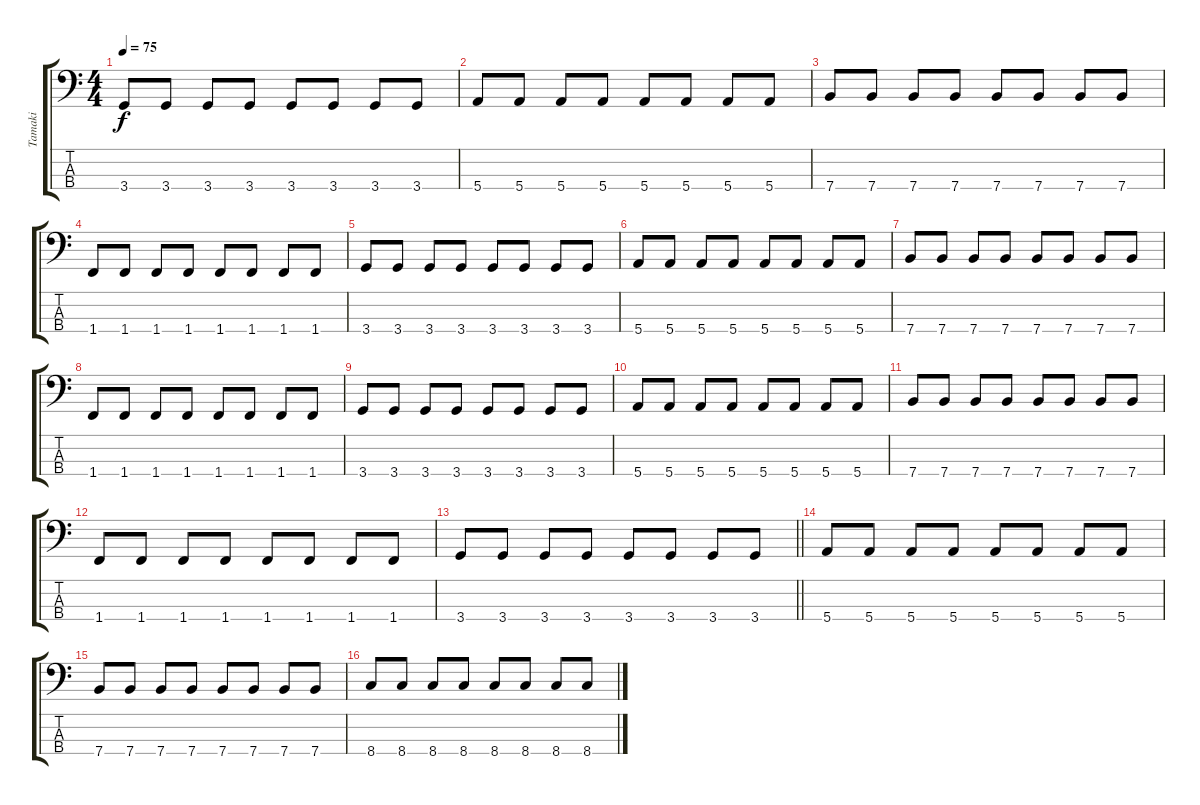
\track ("Tamaki" "Tamaki") {instrument electricbassfinger}
\staff {score tabs}
\tuning (G2 D2 A1 E1) {hide}
\ts (4 4)
\tempo 75
\clef f4
\ks c
3.4.8{dy f} 3.4.8 3.4.8 3.4.8 3.4.8 3.4.8 3.4.8 3.4.8 |
5.4.8 5.4.8 5.4.8 5.4.8 5.4.8 5.4.8 5.4.8 5.4.8 |
7.4.8 7.4.8 7.4.8 7.4.8 7.4.8 7.4.8 7.4.8 7.4.8 |
1.4.8 1.4.8 1.4.8 1.4.8 1.4.8 1.4.8 1.4.8 1.4.8 |
3.4.8 3.4.8 3.4.8 3.4.8 3.4.8 3.4.8 3.4.8 3.4.8 |
5.4.8 5.4.8 5.4.8 5.4.8 5.4.8 5.4.8 5.4.8 5.4.8 |
7.4.8 7.4.8 7.4.8 7.4.8 7.4.8 7.4.8 7.4.8 7.4.8 |
1.4.8 1.4.8 1.4.8 1.4.8 1.4.8 1.4.8 1.4.8 1.4.8 |
3.4.8 3.4.8 3.4.8 3.4.8 3.4.8 3.4.8 3.4.8 3.4.8 |
5.4.8 5.4.8 5.4.8 5.4.8 5.4.8 5.4.8 5.4.8 5.4.8 |
7.4.8 7.4.8 7.4.8 7.4.8 7.4.8 7.4.8 7.4.8 7.4.8 |
1.4.8 1.4.8 1.4.8 1.4.8 1.4.8 1.4.8 1.4.8 1.4.8 |
\barLineRight lightlight
3.4.8 3.4.8 3.4.8 3.4.8 3.4.8 3.4.8 3.4.8 3.4.8 |
\section ("" "")
5.4.8 5.4.8 5.4.8 5.4.8 5.4.8 5.4.8 5.4.8 5.4.8 |
7.4.8 7.4.8 7.4.8 7.4.8 7.4.8 7.4.8 7.4.8 7.4.8 |
8.4.8 8.4.8 8.4.8 8.4.8 8.4.8 8.4.8 8.4.8 8.4.8
